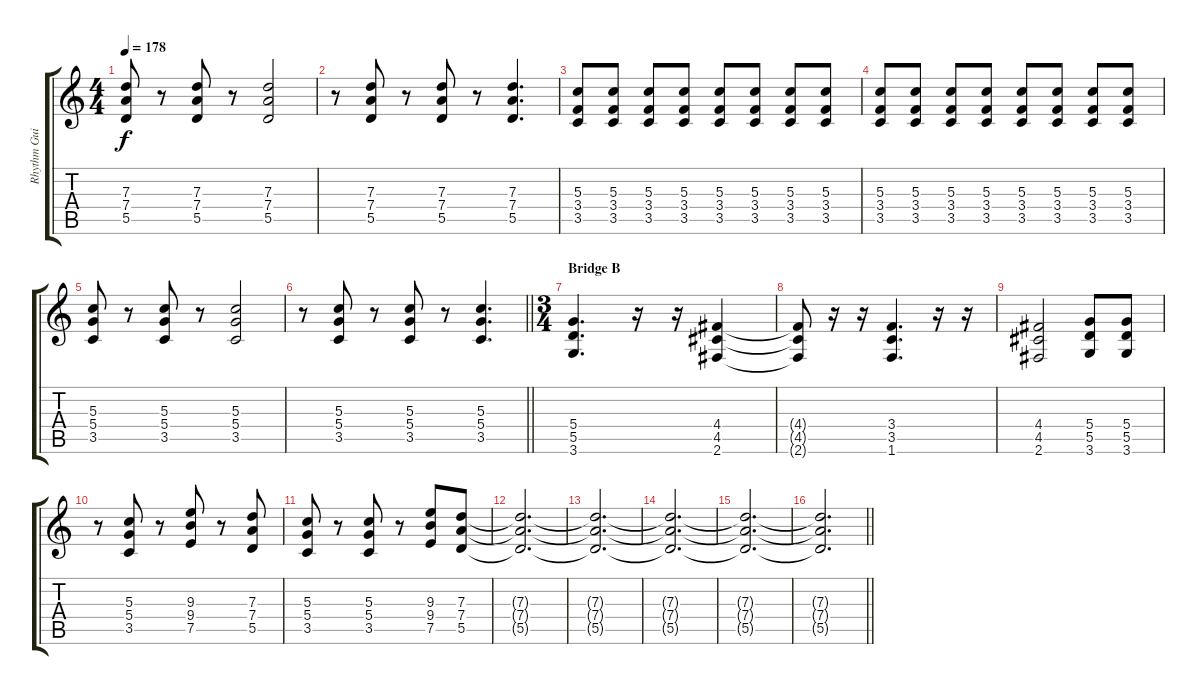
\track ("Rhythm Guitar" "Rhythm Gui") {instrument overdrivenguitar}
\staff {score tabs}
\tuning (E4 B3 G3 D3 A2 E2) {hide}
\ts (4 4)
\tempo 178
\clef g2
\ks c
(7.3 7.4 5.5).8{dy f} r.8 (7.3 7.4 5.5).8 r.8 (7.3 7.4 5.5).2 |
r.8 (7.3 7.4 5.5).8 r.8 (7.3 7.4 5.5).8 r.8 (7.3 7.4 5.5).4{d} |
(5.3 3.4 3.5).8 (5.3 3.4 3.5).8 (5.3 3.4 3.5).8 (5.3 3.4 3.5).8 (5.3 3.4 3.5).8 (5.3 3.4 3.5).8 (5.3 3.4 3.5).8 (5.3 3.4 3.5).8 |
(5.3 3.4 3.5).8 (5.3 3.4 3.5).8 (5.3 3.4 3.5).8 (5.3 3.4 3.5).8 (5.3 3.4 3.5).8 (5.3 3.4 3.5).8 (5.3 3.4 3.5).8 (5.3 3.4 3.5).8 |
(5.3 5.4 3.5).8 r.8 (5.3 5.4 3.5).8 r.8 (5.3 5.4 3.5).2 |
\barLineRight lightlight
r.8 (5.3 5.4 3.5).8 r.8 (5.3 5.4 3.5).8 r.8 (5.3 5.4 3.5).4{d} |
\ts (3 4)
\section ("" "Bridge B")
(5.4 5.5 3.6).4{d} r.16 r.16 (4.4 4.5 2.6).4 |
(4.4{t} 4.5{t} 2.6{t}).8 r.16 r.16 (3.4 3.5 1.6).4{d} r.16 r.16 |
(4.4 4.5 2.6).2 (5.4 5.5 3.6).8 (5.4 5.5 3.6).8 |
r.8 (5.3 5.4 3.5).8 r.8 (9.3 9.4 7.5).8 r.8 (7.3 7.4 5.5).8 |
(5.3 5.4 3.5).8 r.8 (5.3 5.4 3.5).8 r.8 (9.3 9.4 7.5).8 (7.3 7.4 5.5).8 |
(7.3{t} 7.4{t} 5.5{t}).2{d} |
(7.3{t} 7.4{t} 5.5{t}).2{d} |
(7.3{t} 7.4{t} 5.5{t}).2{d} |
(7.3{t} 7.4{t} 5.5{t}).2{d} |
\barLineRight lightlight
(7.3{t} 7.4{t} 5.5{t}).2{d}
